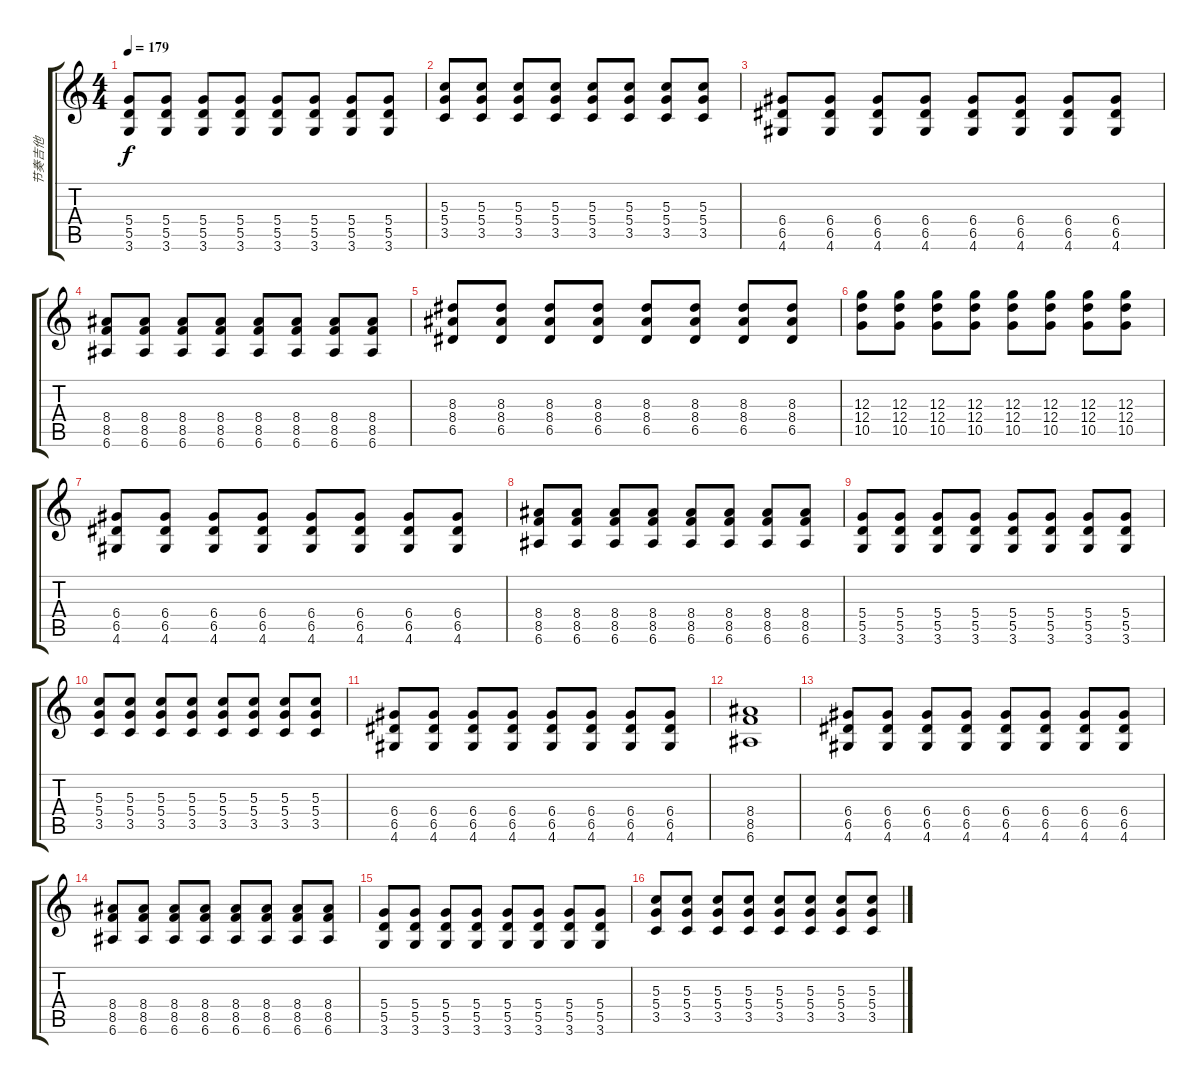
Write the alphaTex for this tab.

\track ("节奏吉他" "节奏吉他") {instrument overdrivenguitar}
\staff {score tabs}
\tuning (E4 B3 G3 D3 A2 E2) {hide}
\ts (4 4)
\tempo 179
\clef g2
\ks c
(5.4 5.5 3.6).8{dy f} (5.4 5.5 3.6).8 (5.4 5.5 3.6).8 (5.4 5.5 3.6).8 (5.4 5.5 3.6).8 (5.4 5.5 3.6).8 (5.4 5.5 3.6).8 (5.4 5.5 3.6).8 |
(5.3 5.4 3.5).8 (5.3 5.4 3.5).8 (5.3 5.4 3.5).8 (5.3 5.4 3.5).8 (5.3 5.4 3.5).8 (5.3 5.4 3.5).8 (5.3 5.4 3.5).8 (5.3 5.4 3.5).8 |
(6.4 6.5 4.6).8 (6.4 6.5 4.6).8 (6.4 6.5 4.6).8 (6.4 6.5 4.6).8 (6.4 6.5 4.6).8 (6.4 6.5 4.6).8 (6.4 6.5 4.6).8 (6.4 6.5 4.6).8 |
(8.4 8.5 6.6).8 (8.4 8.5 6.6).8 (8.4 8.5 6.6).8 (8.4 8.5 6.6).8 (8.4 8.5 6.6).8 (8.4 8.5 6.6).8 (8.4 8.5 6.6).8 (8.4 8.5 6.6).8 |
(8.3 8.4 6.5).8 (8.3 8.4 6.5).8 (8.3 8.4 6.5).8 (8.3 8.4 6.5).8 (8.3 8.4 6.5).8 (8.3 8.4 6.5).8 (8.3 8.4 6.5).8 (8.3 8.4 6.5).8 |
(12.3 12.4 10.5).8 (12.3 12.4 10.5).8 (12.3 12.4 10.5).8 (12.3 12.4 10.5).8 (12.3 12.4 10.5).8 (12.3 12.4 10.5).8 (12.3 12.4 10.5).8 (12.3 12.4 10.5).8 |
(6.4 6.5 4.6).8 (6.4 6.5 4.6).8 (6.4 6.5 4.6).8 (6.4 6.5 4.6).8 (6.4 6.5 4.6).8 (6.4 6.5 4.6).8 (6.4 6.5 4.6).8 (6.4 6.5 4.6).8 |
(8.4 8.5 6.6).8 (8.4 8.5 6.6).8 (8.4 8.5 6.6).8 (8.4 8.5 6.6).8 (8.4 8.5 6.6).8 (8.4 8.5 6.6).8 (8.4 8.5 6.6).8 (8.4 8.5 6.6).8 |
(5.4 5.5 3.6).8 (5.4 5.5 3.6).8 (5.4 5.5 3.6).8 (5.4 5.5 3.6).8 (5.4 5.5 3.6).8 (5.4 5.5 3.6).8 (5.4 5.5 3.6).8 (5.4 5.5 3.6).8 |
(5.3 5.4 3.5).8 (5.3 5.4 3.5).8 (5.3 5.4 3.5).8 (5.3 5.4 3.5).8 (5.3 5.4 3.5).8 (5.3 5.4 3.5).8 (5.3 5.4 3.5).8 (5.3 5.4 3.5).8 |
(6.4 6.5 4.6).8 (6.4 6.5 4.6).8 (6.4 6.5 4.6).8 (6.4 6.5 4.6).8 (6.4 6.5 4.6).8 (6.4 6.5 4.6).8 (6.4 6.5 4.6).8 (6.4 6.5 4.6).8 |
(8.4 8.5 6.6).1 |
(6.4 6.5 4.6).8 (6.4 6.5 4.6).8 (6.4 6.5 4.6).8 (6.4 6.5 4.6).8 (6.4 6.5 4.6).8 (6.4 6.5 4.6).8 (6.4 6.5 4.6).8 (6.4 6.5 4.6).8 |
(8.4 8.5 6.6).8 (8.4 8.5 6.6).8 (8.4 8.5 6.6).8 (8.4 8.5 6.6).8 (8.4 8.5 6.6).8 (8.4 8.5 6.6).8 (8.4 8.5 6.6).8 (8.4 8.5 6.6).8 |
(5.4 5.5 3.6).8 (5.4 5.5 3.6).8 (5.4 5.5 3.6).8 (5.4 5.5 3.6).8 (5.4 5.5 3.6).8 (5.4 5.5 3.6).8 (5.4 5.5 3.6).8 (5.4 5.5 3.6).8 |
(5.3 5.4 3.5).8 (5.3 5.4 3.5).8 (5.3 5.4 3.5).8 (5.3 5.4 3.5).8 (5.3 5.4 3.5).8 (5.3 5.4 3.5).8 (5.3 5.4 3.5).8 (5.3 5.4 3.5).8
